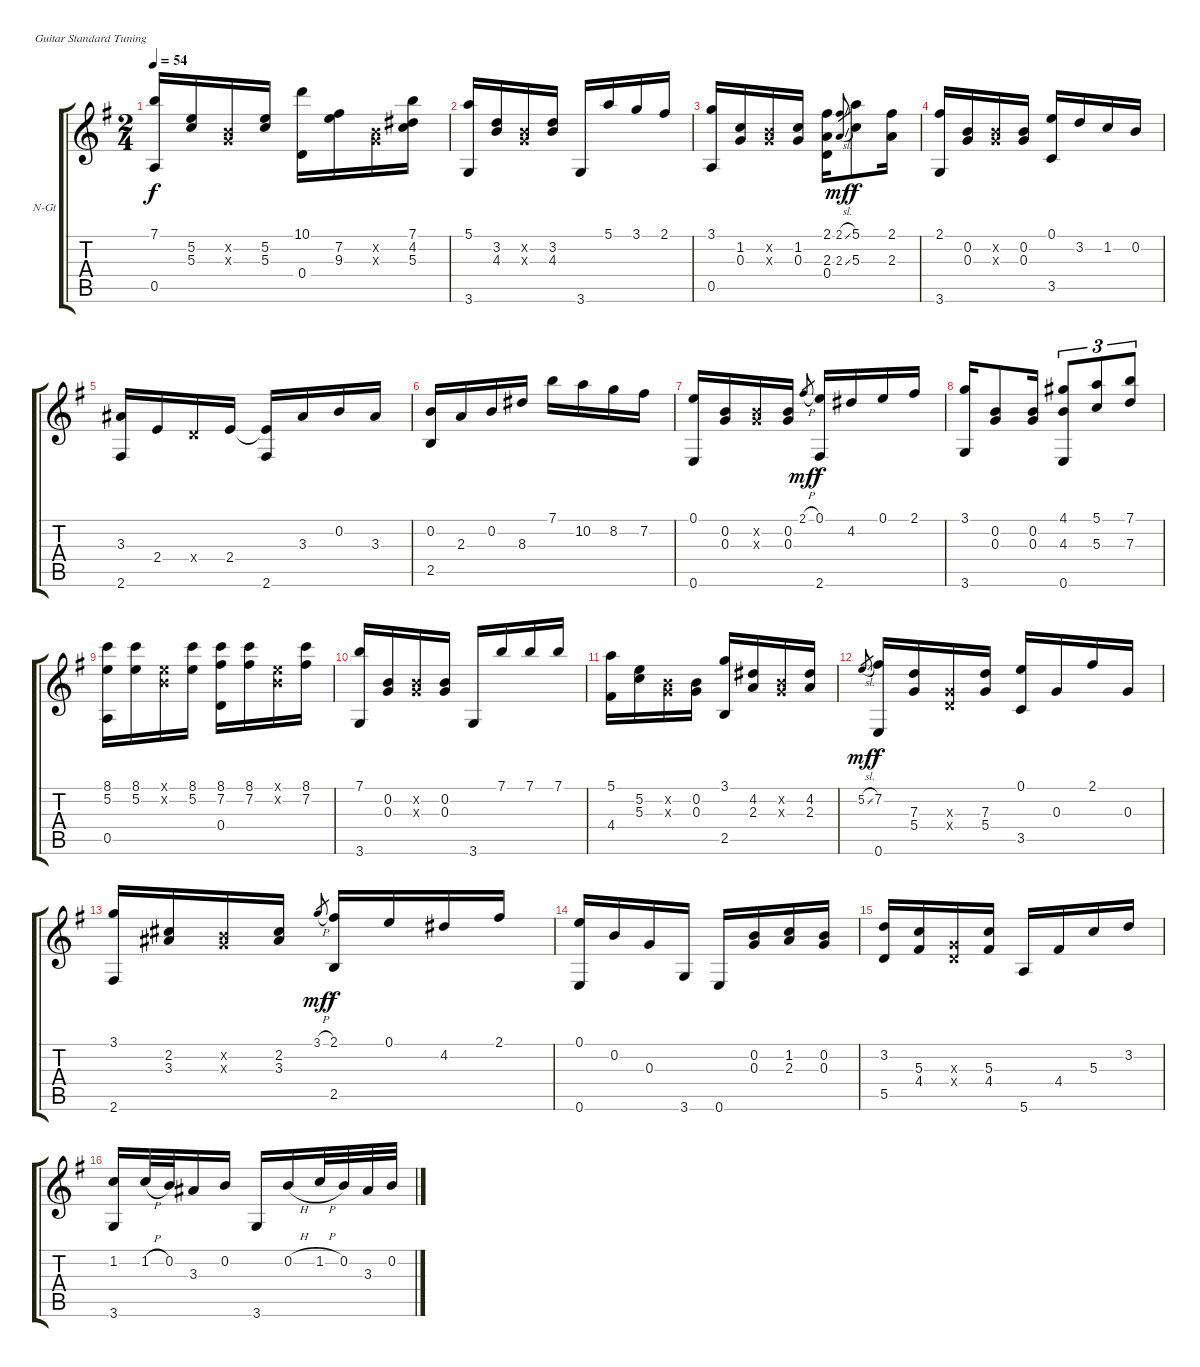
\defaultSystemsLayout 4
\bracketExtendMode groupsimilarinstruments
\firstSystemTrackNameOrientation horizontal
\otherSystemsTrackNameOrientation horizontal
\track ("Guitar" "N-Gt") {instrument acousticguitarnylon}
\staff {score tabs}
\tuning (E4 B3 G3 D3 A2 E2)
\ts (2 4)
\tempo 54
\clef g2
\ks g
(7.1 0.5).16{dy f} (5.2 5.3).16 (0.2{x} 0.3{x}).16 (5.2 5.3).16 (10.1 0.4).16 (7.2 9.3).16 (0.2{x} 0.3{x}).16 (7.1 4.2 5.3).16 |
(5.1 3.6).16 (3.2 4.3).16 (0.2{x} 0.3{x}).16 (3.2 4.3).16 3.6.16 5.1.16 3.1.16 2.1.16 |
(3.1 0.5).16 (1.2 0.3).16 (0.2{x} 0.3{x}).16 (1.2 0.3).16 (2.1 2.3 0.4).16 (2.1{sl} 2.3{sl}).8{gr dy mf} (5.1 5.3).8{dy f} (2.1 2.3).16 |
(2.1 3.6).16 (0.2 0.3).16 (0.2{x} 0.3{x}).16 (0.2 0.3).16 (0.1 3.5).16 3.2.16 1.2.16 0.2.16 |
(3.3 2.6).16 2.4.16 0.4{x}.16 2.4.16 (2.4{t} 2.6).16 3.3.16 0.2.16 3.3.16 |
(0.2 2.5).16 2.3.16 0.2.16 8.3.16 7.1.16 10.2.16 8.2.16 7.2.16 |
(0.1 0.6).16 (0.2 0.3).16 (0.2{x} 0.3{x}).16 (0.2 0.3).16 2.1{h}.8{gr dy mf} (0.1 2.6).16{dy f} 4.2.16 0.1.16 2.1.16 |
(3.1 3.6).16 (0.2 0.3).8 (0.2 0.3).16 (4.1 4.3 0.6).8{tu (3 2)} (5.1 5.3).8{tu (3 2)} (7.1 7.3).8{tu (3 2)} |
(8.1 5.2 0.5).16 (8.1 5.2).16 (0.1{x} 0.2{x}).16 (8.1 5.2).16 (8.1 7.2 0.4).16 (8.1 7.2).16 (0.1{x} 0.2{x}).16 (8.1 7.2).16 |
(7.1 3.6).16 (0.2 0.3).16 (0.2{x} 0.3{x}).16 (0.2 0.3).16 3.6.16 7.1.16 7.1.16 7.1.16 |
(5.1 4.4).16 (5.2 5.3).16 (0.2{x} 0.3{x}).16 (0.2 0.3).16 (3.1 2.5).16 (4.2 2.3).16 (0.2{x} 0.3{x}).16 (4.2 2.3).16 |
5.2{sl}.8{gr dy mf} (7.2 0.6).16{dy f} (7.3 5.4).16 (0.3{x} 0.4{x}).16 (7.3 5.4).16 (0.1 3.5).16 0.3.16 2.1.16 0.3.16 |
(3.1 2.6).16 (2.2 3.3).16 (0.2{x} 0.3{x}).16 (2.2 3.3).16 3.1{h}.8{gr dy mf} (2.1 2.5).16{dy f} 0.1.16 4.2.16 2.1.16 |
(0.1 0.6).16 0.2.16 0.3.16 3.6.16 0.6.16 (0.2 0.3).16 (1.2 2.3).16 (0.2 0.3).16 |
(3.2 5.5).16 (5.3 4.4).16 (0.3{x} 0.4{x}).16 (5.3 4.4).16 5.6.16 4.4.16 5.3.16 3.2.16 |
(1.2 3.6).16 1.2{h}.32 0.2.32 3.3.16 0.2.16 3.6.16 0.2{h}.16 1.2{h}.32 0.2.32 3.3.32 0.2.32
